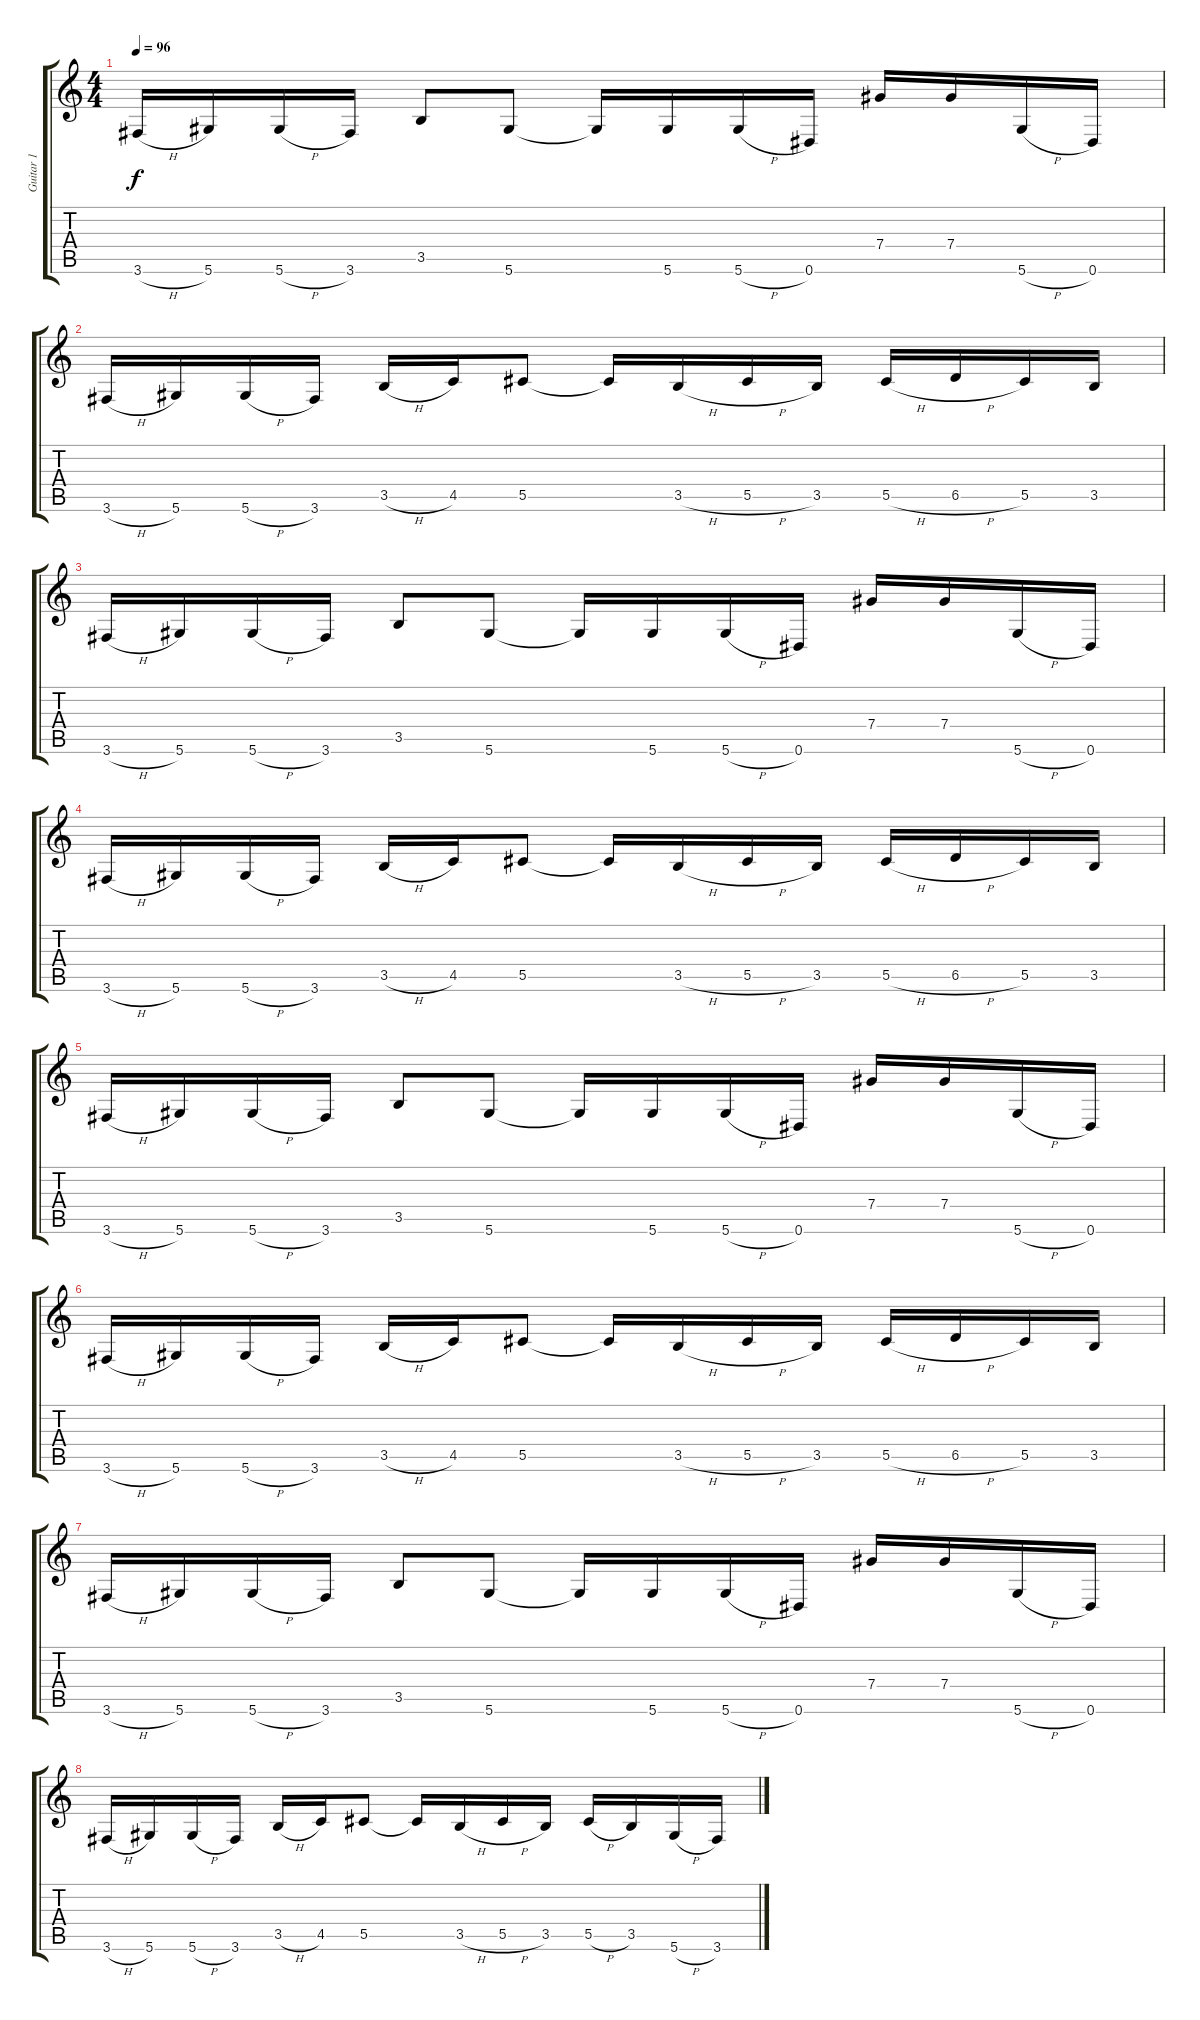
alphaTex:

\track ("Guitar 1" "Guitar 1") {instrument distortionguitar}
\staff {score tabs}
\tuning (Eb4 Bb3 Gb3 Db3 Ab2 Eb2) {hide}
\ts (4 4)
\tempo 96
\clef g2
\ks c
3.6{h}.16{dy f instrument distortionguitar} 5.6.16 5.6{h}.16 3.6.16 3.5.8 5.6.8 5.6{t}.16 5.6.16 5.6{h}.16 0.6.16 7.4.16 7.4.16 5.6{h}.16 0.6.16 |
3.6{h}.16 5.6.16 5.6{h}.16 3.6.16 3.5{h}.16 4.5.16 5.5.8 5.5{t}.16 3.5{h}.16 5.5{h}.16 3.5.16 5.5{h}.16 6.5{h}.16 5.5.16 3.5.16 |
3.6{h}.16 5.6.16 5.6{h}.16 3.6.16 3.5.8 5.6.8 5.6{t}.16 5.6.16 5.6{h}.16 0.6.16 7.4.16 7.4.16 5.6{h}.16 0.6.16 |
3.6{h}.16 5.6.16 5.6{h}.16 3.6.16 3.5{h}.16 4.5.16 5.5.8 5.5{t}.16 3.5{h}.16 5.5{h}.16 3.5.16 5.5{h}.16 6.5{h}.16 5.5.16 3.5.16 |
3.6{h}.16 5.6.16 5.6{h}.16 3.6.16 3.5.8 5.6.8 5.6{t}.16 5.6.16 5.6{h}.16 0.6.16 7.4.16 7.4.16 5.6{h}.16 0.6.16 |
3.6{h}.16 5.6.16 5.6{h}.16 3.6.16 3.5{h}.16 4.5.16 5.5.8 5.5{t}.16 3.5{h}.16 5.5{h}.16 3.5.16 5.5{h}.16 6.5{h}.16 5.5.16 3.5.16 |
3.6{h}.16 5.6.16 5.6{h}.16 3.6.16 3.5.8 5.6.8 5.6{t}.16 5.6.16 5.6{h}.16 0.6.16 7.4.16 7.4.16 5.6{h}.16 0.6.16 |
3.6{h}.16 5.6.16 5.6{h}.16 3.6.16 3.5{h}.16 4.5.16 5.5.8 5.5{t}.16 3.5{h}.16 5.5{h}.16 3.5.16 5.5{h}.16 3.5.16 5.6{h}.16 3.6{ss}.16
